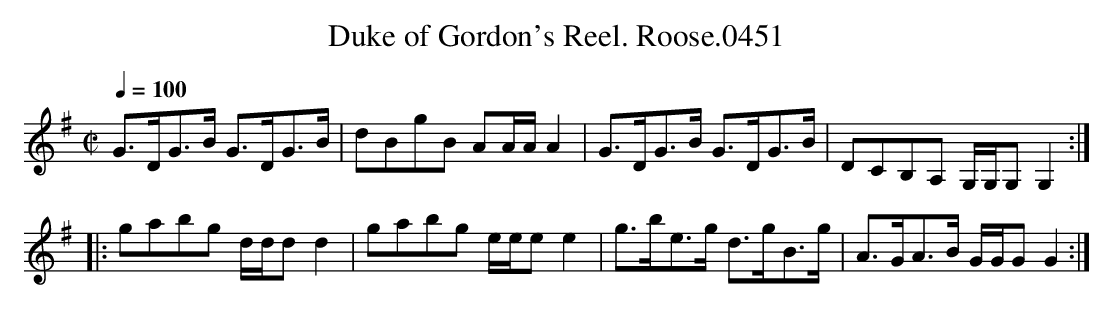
X:1
T:Duke of Gordon's Reel. Roose.0451
M:C|
L:1/8
Q:1/4=100
K:G clef=treble
G>DG>B G>DG>B|dBgB AA/A/ A2|G>DG>B G>DG>B|DCB,A, G,/G,/G,G,2:|
|:gabg d/d/d d2|gabg e/e/e e2| g>be>g d>gB>g|A>GA>B G/G/G G2:|]
